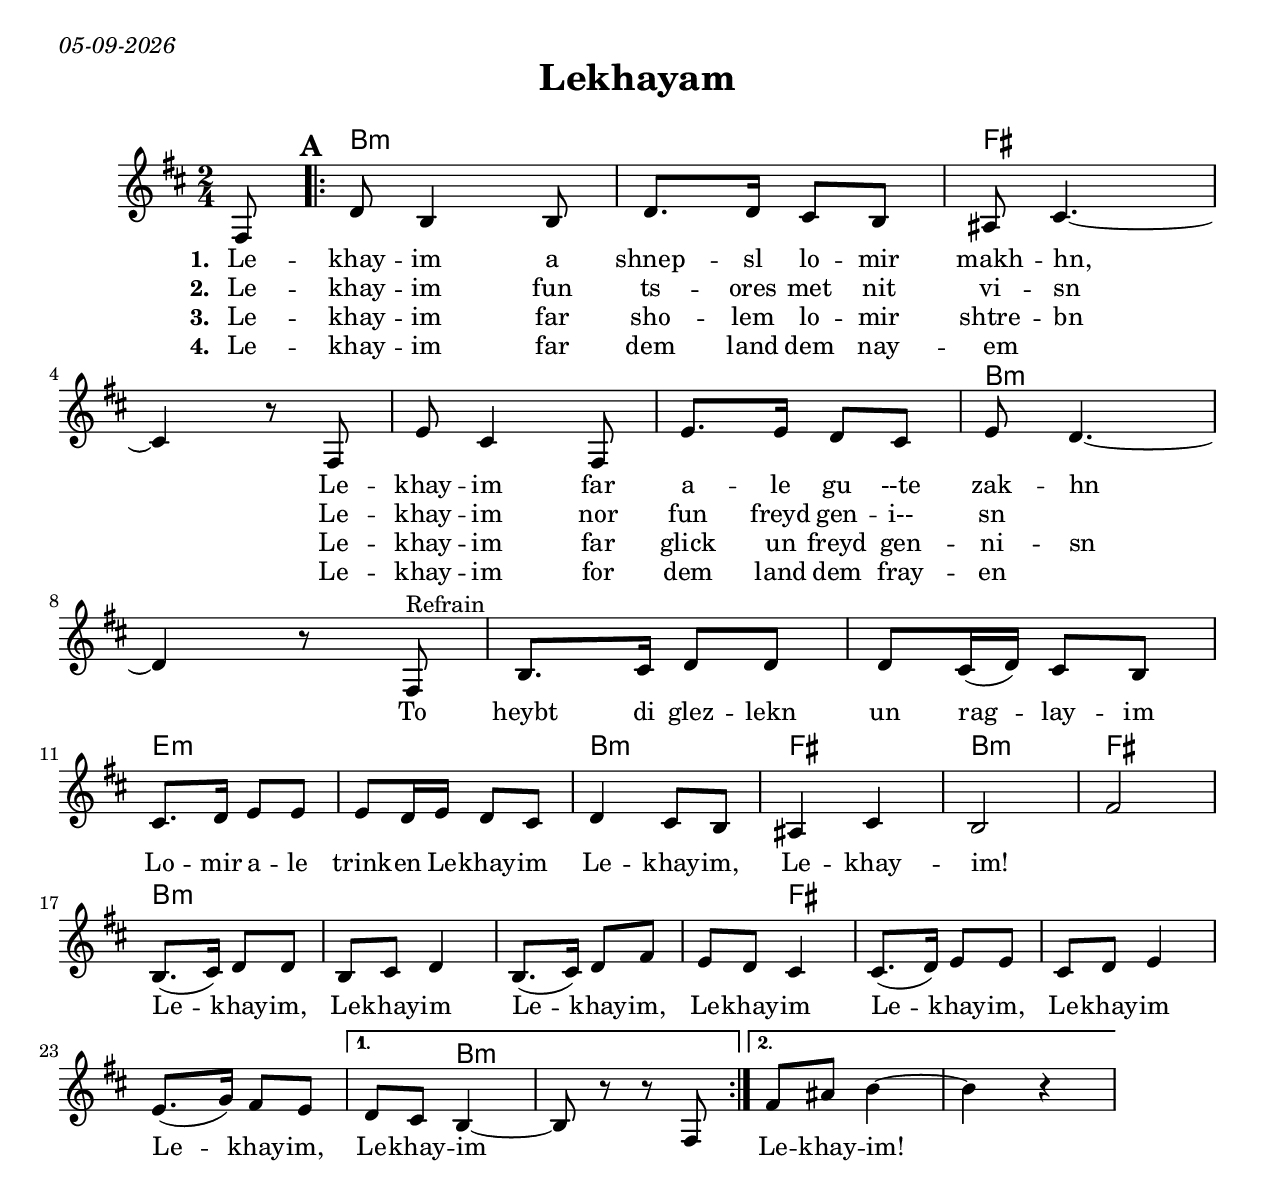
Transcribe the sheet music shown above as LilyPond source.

\version "2.18.0"
\include "english.ly"
\paper{
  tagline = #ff
  print-all-headers = ##t
  #(set-paper-size "letter")
}
date = #(strftime "%d-%m-%Y" (localtime (current-time)))

\markup{ \italic{ \date }  }

%\markup{ Got something to say? }

global = {
  \clef treble
  \key b \minor
  \time 2/4
  \set Score.markFormatter = #format-mark-box-alphabet
}

%#################################### Melody ########################
%melody =  \transpose c d \relative c' {  %transpose for clarinet
melody = \relative c {
  \global
  \partial 8 fs8   %lead in notes

  \repeat volta 2{
   \mark \default
   d'8 b4 b8
   d8. d16 cs8 b
   as8 cs4.~ \break
   cs4 r8 fs,


   e'8 cs4 fs,8
   e'8. e16 d8 cs
   e8 d4.~ \break
   d4 r8 fs,^Refrain

   b8. cs16 d8 d
   d8 cs16(d) cs8 b \break
   cs8. d16 e8 e
   e8 d16 e d8 cs

   d4 cs8 b
   as4 cs
   b2
   fs'2  \break

   b,8.(cs16) d8 d
   b8 cs d4
   b8.(cs16) d8 fs
   e8 d cs4

   cs8.(d16) e8 e
   cs8 d e4
   e8.(g16)fs8 e
  }
  \alternative {
    {d8 cs b4~
    b8 r8 r fs}
    {fs'8 as b4~ b4 r }
  }



}
%################################# Lyrics #####################
\addlyrics{ \set stanza = #"1. "

 Le -- khay -- im a shnep -- sl lo -- mir makh -- hn,
 Le -- khay -- im far a -- le gu --te zak -- hn
 To heybt di glez -- lekn un rag -- lay -- im
 Lo -- mir a -- le trink -- en Le -- khay -- im
 Le -- khay -- im, Le -- khay -- im! _
 Le -- khay -- im, Le -- khay -- im
 Le -- khay -- im, Le -- khay -- im
 Le -- khay -- im, Le -- khay -- im
 Le -- khay -- im, Le -- khay -- im
 _ Le -- khay -- im!
}
\addlyrics{ \set stanza = #"2. "
Le -- khay -- im fun ts -- ores met nit vi -- sn
Le -- khay -- im nor fun freyd gen -- i-- sn
}
\addlyrics{ \set stanza = #"3. "
 Le -- khay -- im far sho -- lem lo -- mir shtre -- bn
 Le -- khay -- im far glick un freyd gen -- ni -- sn
}
\addlyrics{ \set stanza = #"4. "
Le -- khay -- im far dem land dem nay -- em _
Le -- khay -- im for dem land dem fray -- en
}
%################################# Chords #######################
harmonies = \chordmode {
  s8
  b2*2:m
  fs2*4
  b2*4:m
  e2*2:m
  b2:m
  fs2
  b2:m
  fs2
  b4*7:m
  fs4*8
  b:m

}

\score {
  % transpose score below
  %\transpose c d
  <<
    \new ChordNames {
      \set chordChanges = ##f
      \harmonies
    }
    \new Staff   \melody
  >>
  \header{
    title= "Lekhayam"
    subtitle=""
    composer= ""
    instrument =""
    arranger= ""
  }
  \layout{indent = 1.0\cm}
  \midi {
    \tempo 4 = 120

    % \midi { }
  }
}
%{
% more verses:
\markup{}
\markup {
  \font-size #2
  \fill-line {
    \hspace #0.1 % distance from left margin
    \column {
      \line { "1."
	\column {
	  ""
	}
      }
      \hspace #0.2 % vertical distance between verses
      \line { "2."
	\column {
	 ""
	}
      }
    }
    \hspace #0.1  % horiz. distance between columns
    \column {
      \line { "3."
	\column {
	  ""
	}
      }
      \hspace #0.2 % distance between verses
      \line { "4."
	\column {
	 ""
	}
      }
    }
    \hspace #0.1 % distance to right margin
  }
}

%}
